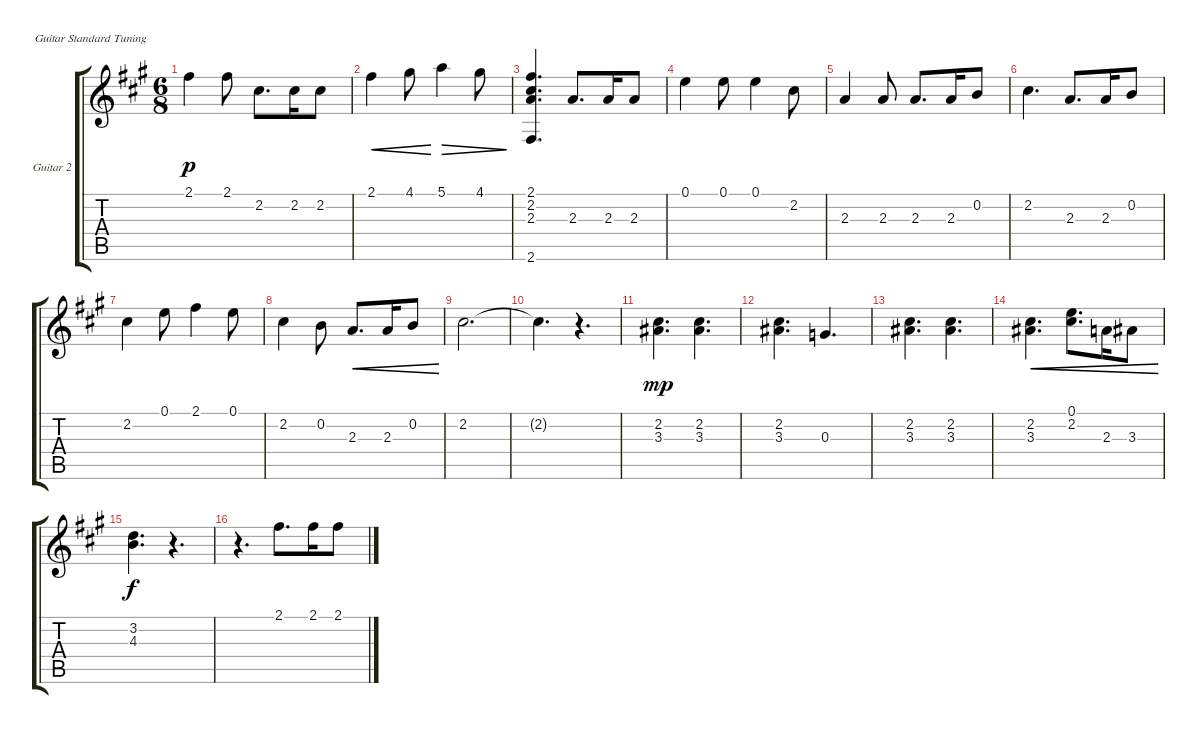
\defaultSystemsLayout 4
\bracketExtendMode groupsimilarinstruments
\firstSystemTrackNameOrientation horizontal
\otherSystemsTrackNameOrientation horizontal
\track ("Guitar 2" "Guitar 2") {instrument acousticguitarnylon}
\staff {score tabs}
\tuning (E4 B3 G3 D3 A2 E2)
\ts (6 8)
\tempo (120 hide)
\clef g2
\ks a
2.1.4{dy p} 2.1.8 2.2.8{d} 2.2.16 2.2.8 |
2.1.4{cre} 4.1.8{cre} 5.1.4{dec} 4.1.8{dec} |
(2.6 2.3 2.2 2.1).4{d} 2.3.8{d} 2.3.16 2.3.8 |
0.1.4 0.1.8 0.1.4 2.2.8 |
2.3.4 2.3.8 2.3.8{d} 2.3.16 0.2.8 |
2.2.4{d} 2.3.8{d} 2.3.16 0.2.8 |
2.2.4 0.1.8 2.1.4 0.1.8 |
\scale
0.41618 2.2.4 0.2.8 2.3.8{d cre} 2.3.16{cre} 0.2.8{cre} |
\scale
0.39972 2.2.2{d} |
\scale
0.184433 2.2{t}.4{d} r.4{d} |
(3.3 2.2).4{d dy mp} (3.3 2.2).4{d} |
(3.3 2.2).4{d} 0.3.4{d} |
(3.3 2.2).4{d} (3.3 2.2).4{d} |
(3.3 2.2).4{d cre} (2.2 0.1).8{d cre} 2.3.16{cre} 3.3.8{cre} |
(4.3 3.2).4{d dy f} r.4{d} |
r.4{d} 2.1.8{d} 2.1.16 2.1.8
